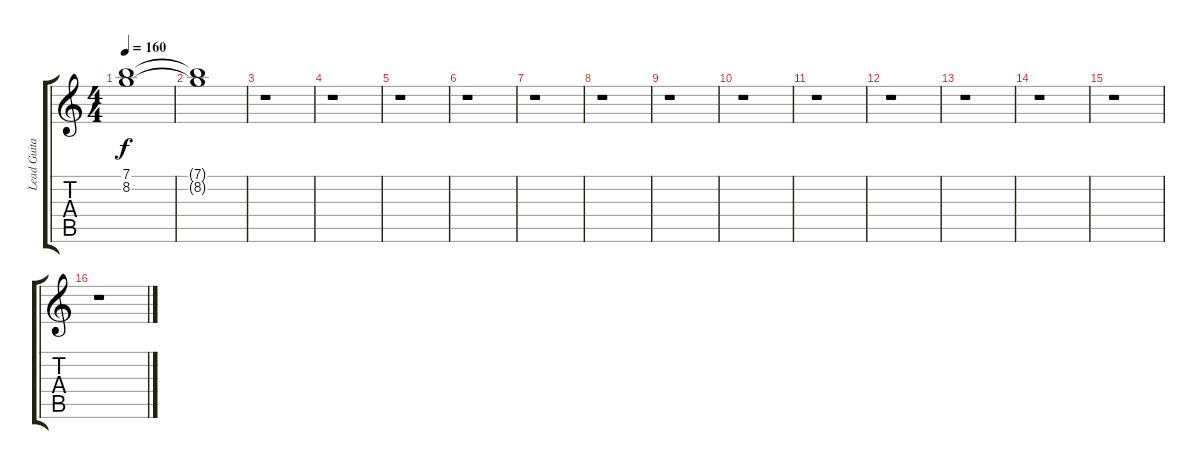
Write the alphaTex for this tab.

\track ("Lead Guitar" "Lead Guita") {instrument overdrivenguitar}
\staff {score tabs}
\tuning (E4 B3 G3 D3 A2 E2) {hide}
\ts (4 4)
\tempo 160
\clef g2
\ks c
(7.1 8.2).1{dy f} |
(7.1{t} 8.2{t}).1 |
r.1 |
r.1 |
r.1 |
r.1 |
r.1 |
r.1 |
r.1 |
r.1 |
r.1 |
r.1 |
r.1 |
r.1 |
r.1 |
r.1
